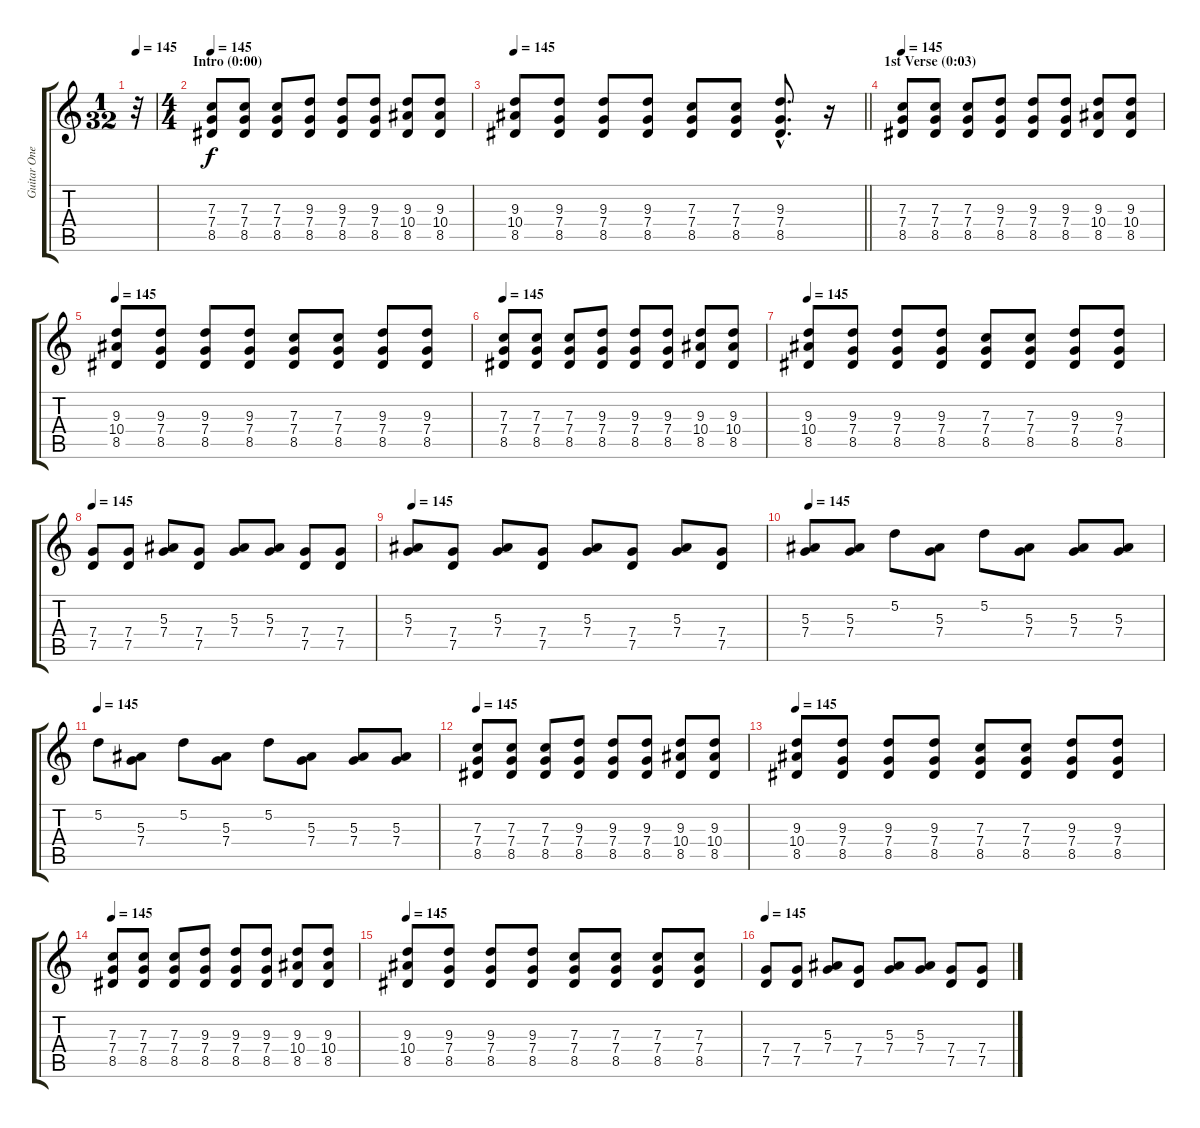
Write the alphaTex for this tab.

\track ("Guitar One" "Guitar One") {instrument distortionguitar}
\staff {score tabs}
\tuning (D4 A3 F3 C3 G2 C2) {hide}
\ts (1 32)
\tempo 145
\clef g2
\ks c
r.32{dy f volume 0 instrument distortionguitar} |
\ts (4 4)
\section ("" "Intro (0:00)")
\tempo 145
(7.3 7.4 8.5).8{volume 8 balance 8} (7.3 7.4 8.5).8 (7.3 7.4 8.5).8 (9.3 7.4 8.5).8 (9.3 7.4 8.5).8 (9.3 7.4 8.5).8 (9.3 10.4 8.5).8 (9.3 10.4 8.5).8 |
\tempo 145
\barLineRight lightlight
(9.3 10.4 8.5).8{volume 16 balance 8} (9.3 7.4 8.5).8 (9.3 7.4 8.5).8 (9.3 7.4 8.5).8 (7.3 7.4 8.5).8 (7.3 7.4 8.5).8 (9.3{hac} 7.4{hac} 8.5{hac}).8{d} r.16 |
\section ("" "1st Verse (0:03)")
\tempo 145
(7.3 7.4 8.5).8{balance 8} (7.3 7.4 8.5).8 (7.3 7.4 8.5).8 (9.3 7.4 8.5).8 (9.3 7.4 8.5).8 (9.3 7.4 8.5).8 (9.3 10.4 8.5).8 (9.3 10.4 8.5).8 |
\tempo 145
(9.3 10.4 8.5).8{balance 8} (9.3 7.4 8.5).8 (9.3 7.4 8.5).8 (9.3 7.4 8.5).8 (7.3 7.4 8.5).8 (7.3 7.4 8.5).8 (9.3 7.4 8.5).8 (9.3 7.4 8.5).8 |
\tempo 145
(7.3 7.4 8.5).8{balance 8} (7.3 7.4 8.5).8 (7.3 7.4 8.5).8 (9.3 7.4 8.5).8 (9.3 7.4 8.5).8 (9.3 7.4 8.5).8 (9.3 10.4 8.5).8 (9.3 10.4 8.5).8 |
\tempo 145
(9.3 10.4 8.5).8{balance 8} (9.3 7.4 8.5).8 (9.3 7.4 8.5).8 (9.3 7.4 8.5).8 (7.3 7.4 8.5).8 (7.3 7.4 8.5).8 (9.3 7.4 8.5).8 (9.3 7.4 8.5).8 |
\tempo 145
(7.4 7.5).8{balance 8} (7.4 7.5).8 (5.3 7.4).8 (7.4 7.5).8 (5.3 7.4).8 (5.3 7.4).8 (7.4 7.5).8 (7.4 7.5).8 |
\tempo 145
(5.3 7.4).8{balance 8} (7.4 7.5).8 (5.3 7.4).8 (7.4 7.5).8 (5.3 7.4).8 (7.4 7.5).8 (5.3 7.4).8 (7.4 7.5).8 |
\tempo 145
(5.3 7.4).8{balance 8} (5.3 7.4).8 5.2.8 (5.3 7.4).8 5.2.8 (5.3 7.4).8 (5.3 7.4).8 (5.3 7.4).8 |
\tempo 145
5.2.8{balance 8} (5.3 7.4).8 5.2.8 (5.3 7.4).8 5.2.8 (5.3 7.4).8 (5.3 7.4).8 (5.3 7.4).8 |
\tempo 145
(7.3 7.4 8.5).8{balance 8} (7.3 7.4 8.5).8 (7.3 7.4 8.5).8 (9.3 7.4 8.5).8 (9.3 7.4 8.5).8 (9.3 7.4 8.5).8 (9.3 10.4 8.5).8 (9.3 10.4 8.5).8 |
\tempo 145
(9.3 10.4 8.5).8{balance 8} (9.3 7.4 8.5).8 (9.3 7.4 8.5).8 (9.3 7.4 8.5).8 (7.3 7.4 8.5).8 (7.3 7.4 8.5).8 (9.3 7.4 8.5).8 (9.3 7.4 8.5).8 |
\tempo 145
(7.3 7.4 8.5).8{balance 8} (7.3 7.4 8.5).8 (7.3 7.4 8.5).8 (9.3 7.4 8.5).8 (9.3 7.4 8.5).8 (9.3 7.4 8.5).8 (9.3 10.4 8.5).8 (9.3 10.4 8.5).8 |
\tempo 145
(9.3 10.4 8.5).8{balance 8} (9.3 7.4 8.5).8 (9.3 7.4 8.5).8 (9.3 7.4 8.5).8 (7.3 7.4 8.5).8 (7.3 7.4 8.5).8 (7.3 7.4 8.5).8 (7.3 7.4 8.5).8 |
\tempo 145
(7.4 7.5).8{balance 8} (7.4 7.5).8 (5.3 7.4).8 (7.4 7.5).8 (5.3 7.4).8 (5.3 7.4).8 (7.4 7.5).8 (7.4 7.5).8
